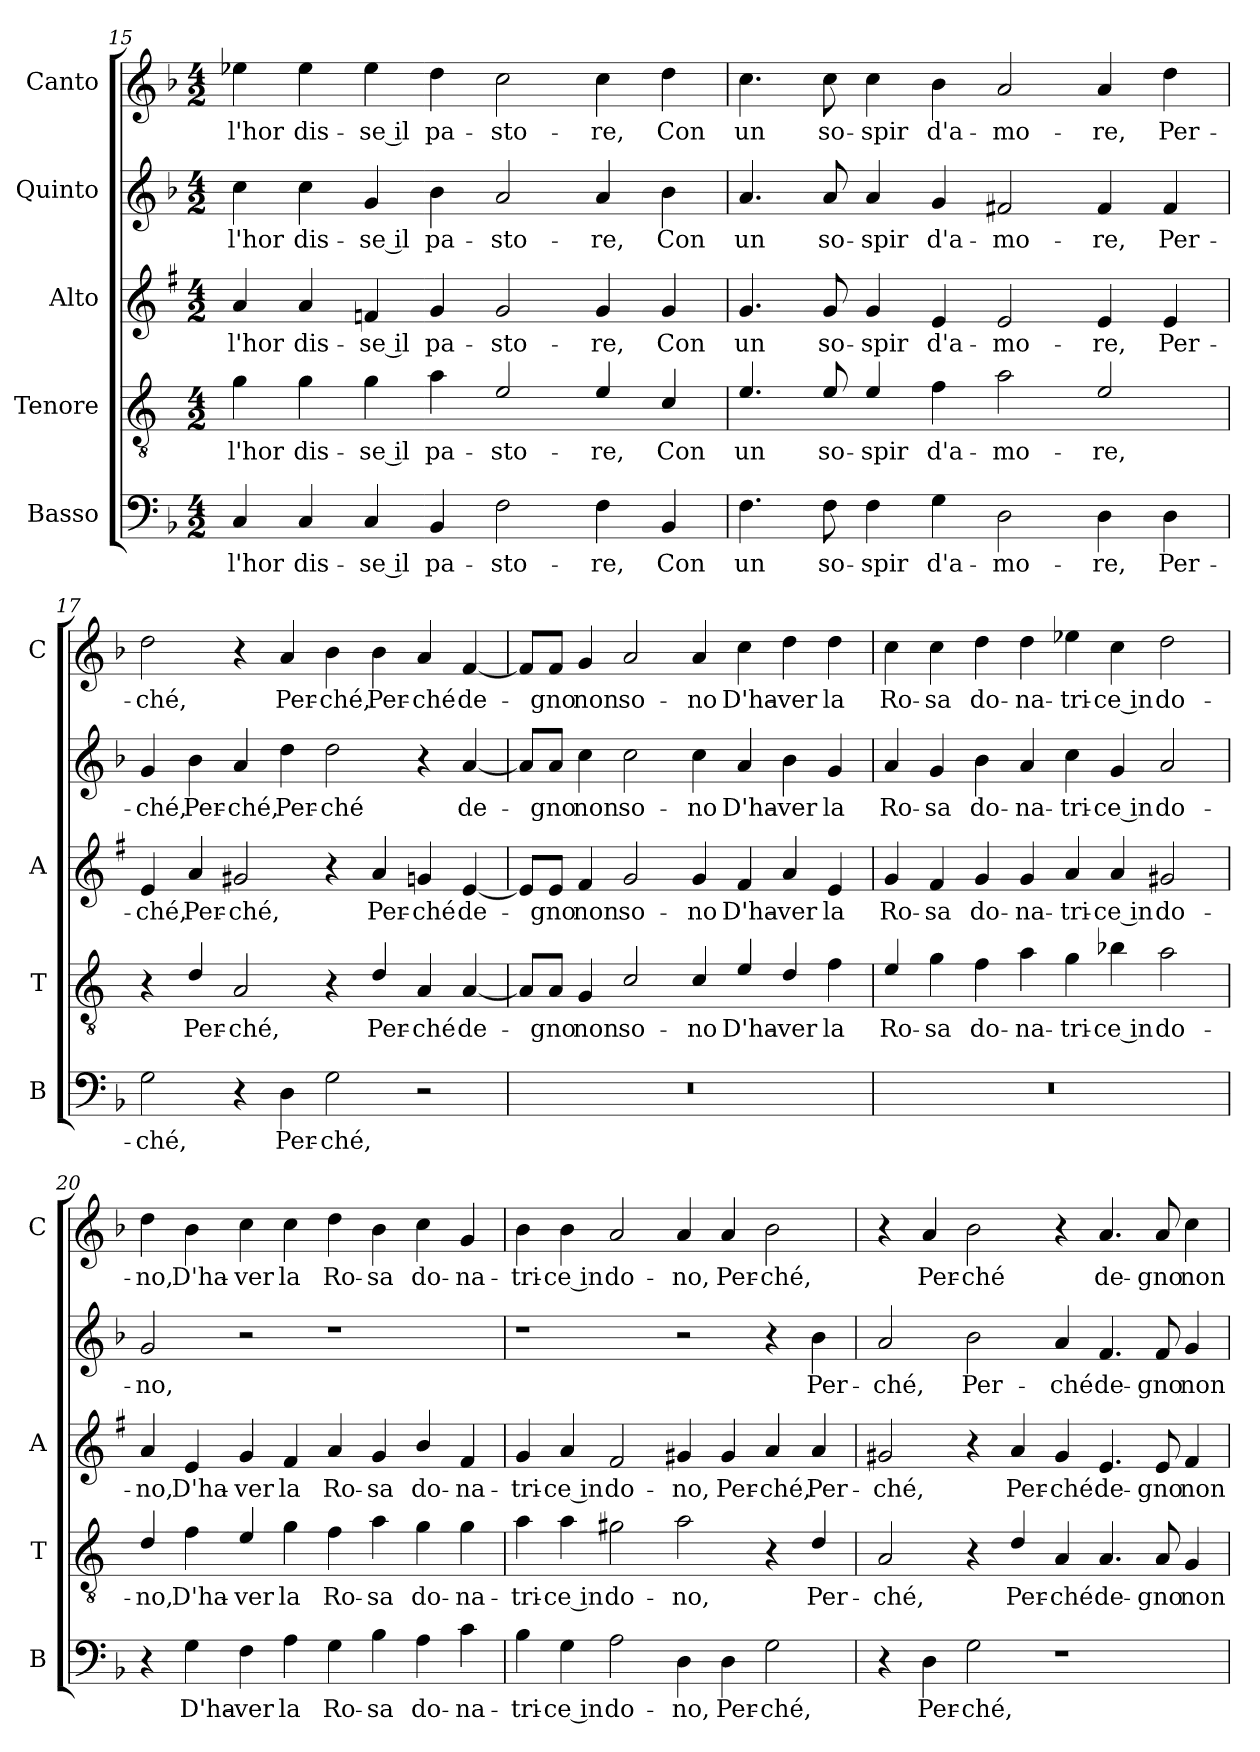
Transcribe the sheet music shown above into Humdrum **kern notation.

**kern	**text	**kern	**text	**kern	**text	**kern	**text	**kern	**text
*part5	*part5	*part4	*part4	*part3	*part3	*part2	*part2	*part1	*part1
*staff5	*staff5	*staff4	*staff4	*staff3	*staff3	*staff2	*staff2	*staff1	*staff1
*I"Basso	*	*I"Tenore	*	*I"Alto	*	*I"Quinto	*	*I"Canto	*
*I'B	*	*I'T	*	*I'A	*	*	*	*I'C	*
*clefF4	*	*clefGv2	*	*clefG2	*	*clefG2	*	*clefG2	*
*	*	*ITrd4c7	*	*ITrd1c2	*	*	*	*	*
*k[b-]	*	*k[b-]	*	*k[b-]	*	*k[b-]	*	*k[b-]	*
*F:	*	*F:	*	*F:	*	*F:	*	*F:	*
*M4/2	*	*M4/2	*	*M4/2	*	*M4/2	*	*M4/2	*
=15	=15	=15	=15	=15	=15	=15	=15	=15	=15
!	!LO:LY:b	!	!LO:LY:b	!	!LO:LY:b	!	!LO:LY:b	!	!LO:LY:b
4C/	-l'hor	4c\	-l'hor	4g/	-l'hor	4cc\	-l'hor	4ee-X\	-l'hor
!	!LO:LY:b	!	!LO:LY:b	!	!LO:LY:b	!	!LO:LY:b	!	!LO:LY:b
4C/	dis-	4c\	dis-	4g/	dis-	4cc\	dis-	4ee-\	dis-
!	!LO:LY:b	!	!LO:LY:b	!	!LO:LY:b	!	!LO:LY:b	!	!LO:LY:b
4C/	-se il	4c\	-se il	4e-X/	-se il	4g/	-se il	4ee-\	-se il
!	!LO:LY:b	!	!LO:LY:b	!	!LO:LY:b	!	!LO:LY:b	!	!LO:LY:b
4BB-/	pa-	4d\	pa-	4f/	pa-	4b-\	pa-	4dd\	pa-
!	!LO:LY:b	!	!LO:LY:b	!	!LO:LY:b	!	!LO:LY:b	!	!LO:LY:b
2F\	-sto-	2A/	-sto-	2f/	-sto-	2a/	-sto-	2cc\	-sto-
!	!LO:LY:b	!	!LO:LY:b	!	!LO:LY:b	!	!LO:LY:b	!	!LO:LY:b
4F\	-re,	4A/	-re,	4f/	-re,	4a/	-re,	4cc\	-re,
!	!LO:LY:b	!	!LO:LY:b	!	!LO:LY:b	!	!LO:LY:b	!	!LO:LY:b
4BB-/	Con	4F/	Con	4f/	Con	4b-\	Con	4dd\	Con
!!LO:LB:g=z
=16	=16	=16	=16	=16	=16	=16	=16	=16	=16
!	!LO:LY:b	!	!LO:LY:b	!	!LO:LY:b	!	!LO:LY:b	!	!LO:LY:b
4.F\	un	4.A/	un	4.f/	un	4.a/	un	4.cc\	un
!	!LO:LY:b	!	!LO:LY:b	!	!LO:LY:b	!	!LO:LY:b	!	!LO:LY:b
8F\	so-	8A/	so-	8f/	so-	8a/	so-	8cc\	so-
!	!LO:LY:b	!	!LO:LY:b	!	!LO:LY:b	!	!LO:LY:b	!	!LO:LY:b
4F\	-spir	4A/	-spir	4f/	-spir	4a/	-spir	4cc\	-spir
!	!LO:LY:b	!	!LO:LY:b	!	!LO:LY:b	!	!LO:LY:b	!	!LO:LY:b
4G\	d'a-	4B-\	d'a-	4d/	d'a-	4g/	d'a-	4b-\	d'a-
!	!LO:LY:b	!	!LO:LY:b	!	!LO:LY:b	!	!LO:LY:b	!	!LO:LY:b
2D\	-mo-	2d\	-mo-	2d/	-mo-	2f#X/	-mo-	2a/	-mo-
!	!LO:LY:b	!	!LO:LY:b	!	!LO:LY:b	!	!LO:LY:b	!	!LO:LY:b
4D\	-re,	2A/	-re,	4d/	-re,	4f#/	-re,	4a/	-re,
!	!LO:LY:b	!	!	!	!LO:LY:b	!	!LO:LY:b	!	!LO:LY:b
4D\	Per-	.	.	4d/	Per-	4f#/	Per-	4dd\	Per-
=17	=17	=17	=17	=17	=17	=17	=17	=17	=17
!	!LO:LY:b	!	!LO:LY:b	!	!LO:LY:b	!	!LO:LY:b	!	!LO:LY:b
2G\	-ché,	4r	ché,	4d/	-ché,	4g/	-ché,	2dd\	-ché,
!	!	!	!LO:LY:b	!	!LO:LY:b	!	!LO:LY:b	!	!
.	.	4G/	Per-	4g/	Per-	4b-\	Per-	.	.
!	!	!	!LO:LY:b	!	!LO:LY:b	!	!LO:LY:b	!	!
4r	.	2D/	-ché,	2f#X/	-ché,	4a/	-ché,	4r	.
!	!LO:LY:b	!	!	!	!	!	!LO:LY:b	!	!LO:LY:b
4D\	Per-	.	.	.	.	4dd\	Per-	4a/	Per-
!	!LO:LY:b	!	!	!	!	!	!LO:LY:b	!	!LO:LY:b
2G\	-ché,	4r	.	4r	.	2dd\	-ché	4b-\	-ché,
!	!	!	!LO:LY:b	!	!LO:LY:b	!	!	!	!LO:LY:b
.	.	4G/	Per-	4g/	Per-	.	.	4b-\	Per-
!	!	!	!LO:LY:b	!	!LO:LY:b	!	!	!	!LO:LY:b
2r	.	4D/	-ché	4fn/	-ché	4r	.	4a/	-ché
!	!	!	!LO:LY:b	!	!LO:LY:b	!	!LO:LY:b	!	!LO:LY:b
.	.	[4D/	de-	[4d/	de-	[4a/	de-	[4f/	de-
=18	=18	=18	=18	=18	=18	=18	=18	=18	=18
0r	.	8D/L]	.	8d/L]	.	8a/L]	.	8f/L]	.
!	!	!	!LO:LY:b	!	!LO:LY:b	!	!LO:LY:b	!	!LO:LY:b
.	.	8D/J	-gno	8d/J	-gno	8a/J	-gno	8f/J	-gno
!	!	!	!LO:LY:b	!	!LO:LY:b	!	!LO:LY:b	!	!LO:LY:b
.	.	4C/	non	4e/	non	4cc\	non	4g/	non
!	!	!	!LO:LY:b	!	!LO:LY:b	!	!LO:LY:b	!	!LO:LY:b
.	.	2F/	so-	2f/	so-	2cc\	so-	2a/	so-
!	!	!	!LO:LY:b	!	!LO:LY:b	!	!LO:LY:b	!	!LO:LY:b
.	.	4F/	-no	4f/	-no	4cc\	-no	4a/	-no
!	!	!	!LO:LY:b	!	!LO:LY:b	!	!LO:LY:b	!	!LO:LY:b
.	.	4A/	D'ha-	4e/	D'ha-	4a/	D'ha-	4cc\	D'ha-
!	!	!	!LO:LY:b	!	!LO:LY:b	!	!LO:LY:b	!	!LO:LY:b
.	.	4G/	-ver	4g/	-ver	4b-\	-ver	4dd\	-ver
!	!	!	!LO:LY:b	!	!LO:LY:b	!	!LO:LY:b	!	!LO:LY:b
.	.	4B-\	la	4d/	la	4g/	la	4dd\	la
!!LO:PB:g=z
=19	=19	=19	=19	=19	=19	=19	=19	=19	=19
!	!	!	!LO:LY:b	!	!LO:LY:b	!	!LO:LY:b	!	!LO:LY:b
0r	.	4A/	Ro-	4f/	Ro-	4a/	Ro-	4cc\	Ro-
!	!	!	!LO:LY:b	!	!LO:LY:b	!	!LO:LY:b	!	!LO:LY:b
.	.	4c\	-sa	4e/	-sa	4g/	-sa	4cc\	-sa
!	!	!	!LO:LY:b	!	!LO:LY:b	!	!LO:LY:b	!	!LO:LY:b
.	.	4B-\	do-	4f/	do-	4b-\	do-	4dd\	do-
!	!	!	!LO:LY:b	!	!LO:LY:b	!	!LO:LY:b	!	!LO:LY:b
.	.	4d\	-na-	4f/	-na-	4a/	-na-	4dd\	-na-
!	!	!	!LO:LY:b	!	!LO:LY:b	!	!LO:LY:b	!	!LO:LY:b
.	.	4c\	-tri-	4g/	-tri-	4cc\	-tri-	4ee-X\	-tri-
!	!	!	!LO:LY:b	!	!LO:LY:b	!	!LO:LY:b	!	!LO:LY:b
.	.	4e-X\	-ce in	4g/	-ce in	4g/	-ce in	4cc\	-ce in
!	!	!	!LO:LY:b	!	!LO:LY:b	!	!LO:LY:b	!	!LO:LY:b
.	.	2d\	do-	2f#X/	do-	2a/	do-	2dd\	do-
=20	=20	=20	=20	=20	=20	=20	=20	=20	=20
!	!	!	!LO:LY:b	!	!LO:LY:b	!	!LO:LY:b	!	!LO:LY:b
4r	.	4G/	-no,	4g/	-no,	2g/	-no,	4dd\	-no,
!	!LO:LY:b	!	!LO:LY:b	!	!LO:LY:b	!	!	!	!LO:LY:b
4G\	D'ha-	4B-\	D'ha-	4d/	D'ha-	.	.	4b-\	D'ha-
!	!LO:LY:b	!	!LO:LY:b	!	!LO:LY:b	!	!	!	!LO:LY:b
4F\	-ver	4A/	-ver	4f/	-ver	2r	.	4cc\	-ver
!	!LO:LY:b	!	!LO:LY:b	!	!LO:LY:b	!	!	!	!LO:LY:b
4A\	la	4c\	la	4e/	la	.	.	4cc\	la
!	!LO:LY:b	!	!LO:LY:b	!	!LO:LY:b	!	!	!	!LO:LY:b
4G\	Ro-	4B-\	Ro-	4g/	Ro-	1r	.	4dd\	Ro-
!	!LO:LY:b	!	!LO:LY:b	!	!LO:LY:b	!	!	!	!LO:LY:b
4B-\	-sa	4d\	-sa	4f/	-sa	.	.	4b-\	-sa
!	!LO:LY:b	!	!LO:LY:b	!	!LO:LY:b	!	!	!	!LO:LY:b
4A\	do-	4c\	do-	4a/	do-	.	.	4cc\	do-
!	!LO:LY:b	!	!LO:LY:b	!	!LO:LY:b	!	!	!	!LO:LY:b
4c\	-na-	4c\	-na-	4e/	-na-	.	.	4g/	-na-
=21	=21	=21	=21	=21	=21	=21	=21	=21	=21
!	!LO:LY:b	!	!LO:LY:b	!	!LO:LY:b	!	!	!	!LO:LY:b
4B-\	-tri-	4d\	-tri-	4f/	-tri-	1r	.	4b-\	-tri-
!	!LO:LY:b	!	!LO:LY:b	!	!LO:LY:b	!	!	!	!LO:LY:b
4G\	-ce in	4d\	-ce in	4g/	-ce in	.	.	4b-\	-ce in
!	!LO:LY:b	!	!LO:LY:b	!	!LO:LY:b	!	!	!	!LO:LY:b
2A\	do-	2c#X\	do-	2e/	do-	.	.	2a/	do-
!	!LO:LY:b	!	!LO:LY:b	!	!LO:LY:b	!	!	!	!LO:LY:b
4D\	-no,	2d\	-no,	4f#X/	-no,	2r	.	4a/	-no,
!	!LO:LY:b	!	!	!	!LO:LY:b	!	!	!	!LO:LY:b
4D\	Per-	.	.	4f#/	Per-	.	.	4a/	Per-
!	!LO:LY:b	!	!	!	!LO:LY:b	!	!	!	!LO:LY:b
2G\	-ché,	4r	.	4g/	-ché,	4r	.	2b-\	-ché,
!	!	!	!LO:LY:b	!	!LO:LY:b	!	!LO:LY:b	!	!
.	.	4G/	Per-	4g/	Per-	4b-\	Per-	.	.
!!LO:LB:g=z
=22	=22	=22	=22	=22	=22	=22	=22	=22	=22
!	!	!	!LO:LY:b	!	!LO:LY:b	!	!LO:LY:b	!	!
4r	.	2D/	-ché,	2f#X/	-ché,	2a/	-ché,	4r	.
!	!LO:LY:b	!	!	!	!	!	!	!	!LO:LY:b
4D\	Per-	.	.	.	.	.	.	4a/	Per-
!	!LO:LY:b	!	!	!	!	!	!LO:LY:b	!	!LO:LY:b
2G\	-ché,	4r	.	4r	.	2b-\	Per-	2b-\	-ché
!	!	!	!LO:LY:b	!	!LO:LY:b	!	!	!	!
.	.	4G/	Per-	4g/	Per-	.	.	.	.
!	!	!	!LO:LY:b	!	!LO:LY:b	!	!LO:LY:b	!	!
1r	.	4D/	-ché	4f#/	-ché	4a/	-ché	4r	.
!	!	!	!LO:LY:b	!	!LO:LY:b	!	!LO:LY:b	!	!LO:LY:b
.	.	4.D/	de-	4.d/	de-	4.f/	de-	4.a/	de-
!	!	!	!LO:LY:b	!	!LO:LY:b	!	!LO:LY:b	!	!LO:LY:b
.	.	8D/	-gno	8d/	-gno	8f/	-gno	8a/	-gno
!	!	!	!LO:LY:b	!	!LO:LY:b	!	!LO:LY:b	!	!LO:LY:b
.	.	4C/	non	4e/	non	4g/	non	4cc\	non
=	=	=	=	=	=	=	=	=	=
*-	*-	*-	*-	*-	*-	*-	*-	*-	*-
